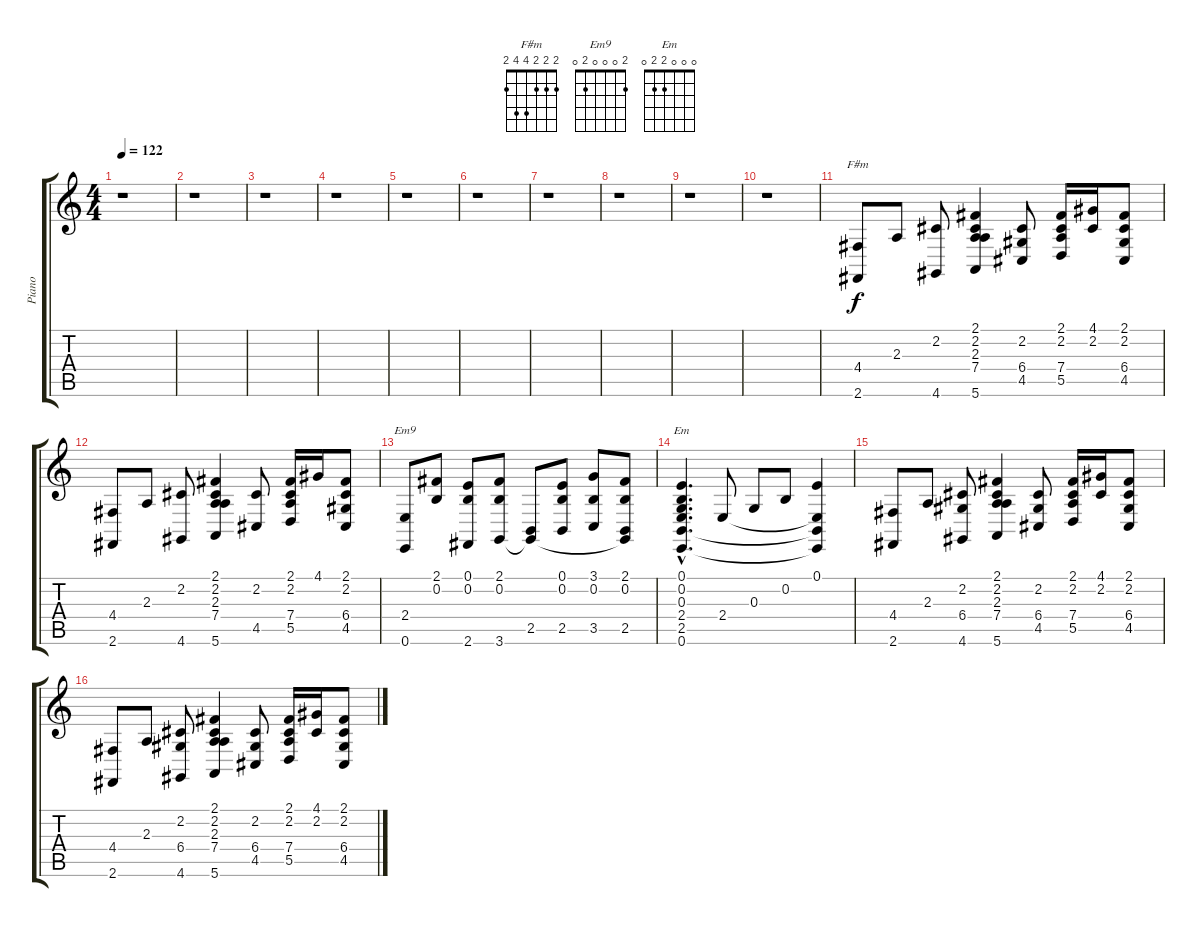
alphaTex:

\track ("Piano" "Piano") {instrument acousticgrandpiano}
\staff {score tabs}
\tuning (E4 B3 G3 D3 A2 E2) {hide}
\chord ("F#m" 2 2 2 4 4 2)
\chord ("Em9" 2 0 0 0 2 0)
\chord ("Em" 0 0 0 2 2 0)
\ts (4 4)
\tempo 122
\clef g2
\ks c
r.1{dy f instrument acousticgrandpiano} |
r.1 |
r.1 |
r.1 |
r.1 |
r.1 |
r.1 |
r.1 |
r.1 |
r.1 |
(4.4 2.6).8{ch "F#m"} 2.3.8 (2.2 4.6).8 (2.1 2.2 2.3 7.4 5.6).4 (2.2 6.4 4.5).8 (2.1 2.2 7.4 5.5).16 (4.1 2.2).16 (2.1 2.2 6.4 4.5).8 |
(4.4 2.6).8 2.3.8 (2.2 4.6).8 (2.1 2.2 2.3 7.4 5.6).4 (2.2 4.5).8 (2.1 2.2 7.4 5.5).16 4.1.16 (2.1 2.2 6.4 4.5).8 |
(2.4 0.6).8{ch "Em9"} (2.1 0.2).8 (0.1 0.2 2.6).8 (2.1 0.2 3.6).8 (2.5 3.6{t}).8 (0.1 0.2 2.5).8 (3.1 0.2 3.5).8 (2.1 0.2 2.5 3.6{t}).8 |
(0.1{hac} 0.2{hac} 0.3{hac} 2.4{hac} 2.5{hac} 0.6{hac}).4{d ch "Em"} 2.4.8 0.3.8 0.2.8 (0.1 2.4{t} 2.5{t} 0.6{t}).4 |
(4.4 2.6).8 2.3.8 (2.2 6.4 4.6).8 (2.1 2.2 2.3 7.4 5.6).4 (2.2 6.4 4.5).8 (2.1 2.2 7.4 5.5).16 (4.1 2.2).16 (2.1 2.2 6.4 4.5).8 |
(4.4 2.6).8 2.3.8 (2.2 6.4 4.6).8 (2.1 2.2 2.3 7.4 5.6).4 (2.2 6.4 4.5).8 (2.1 2.2 7.4 5.5).16 (4.1 2.2).16 (2.1 2.2 6.4 4.5).8
